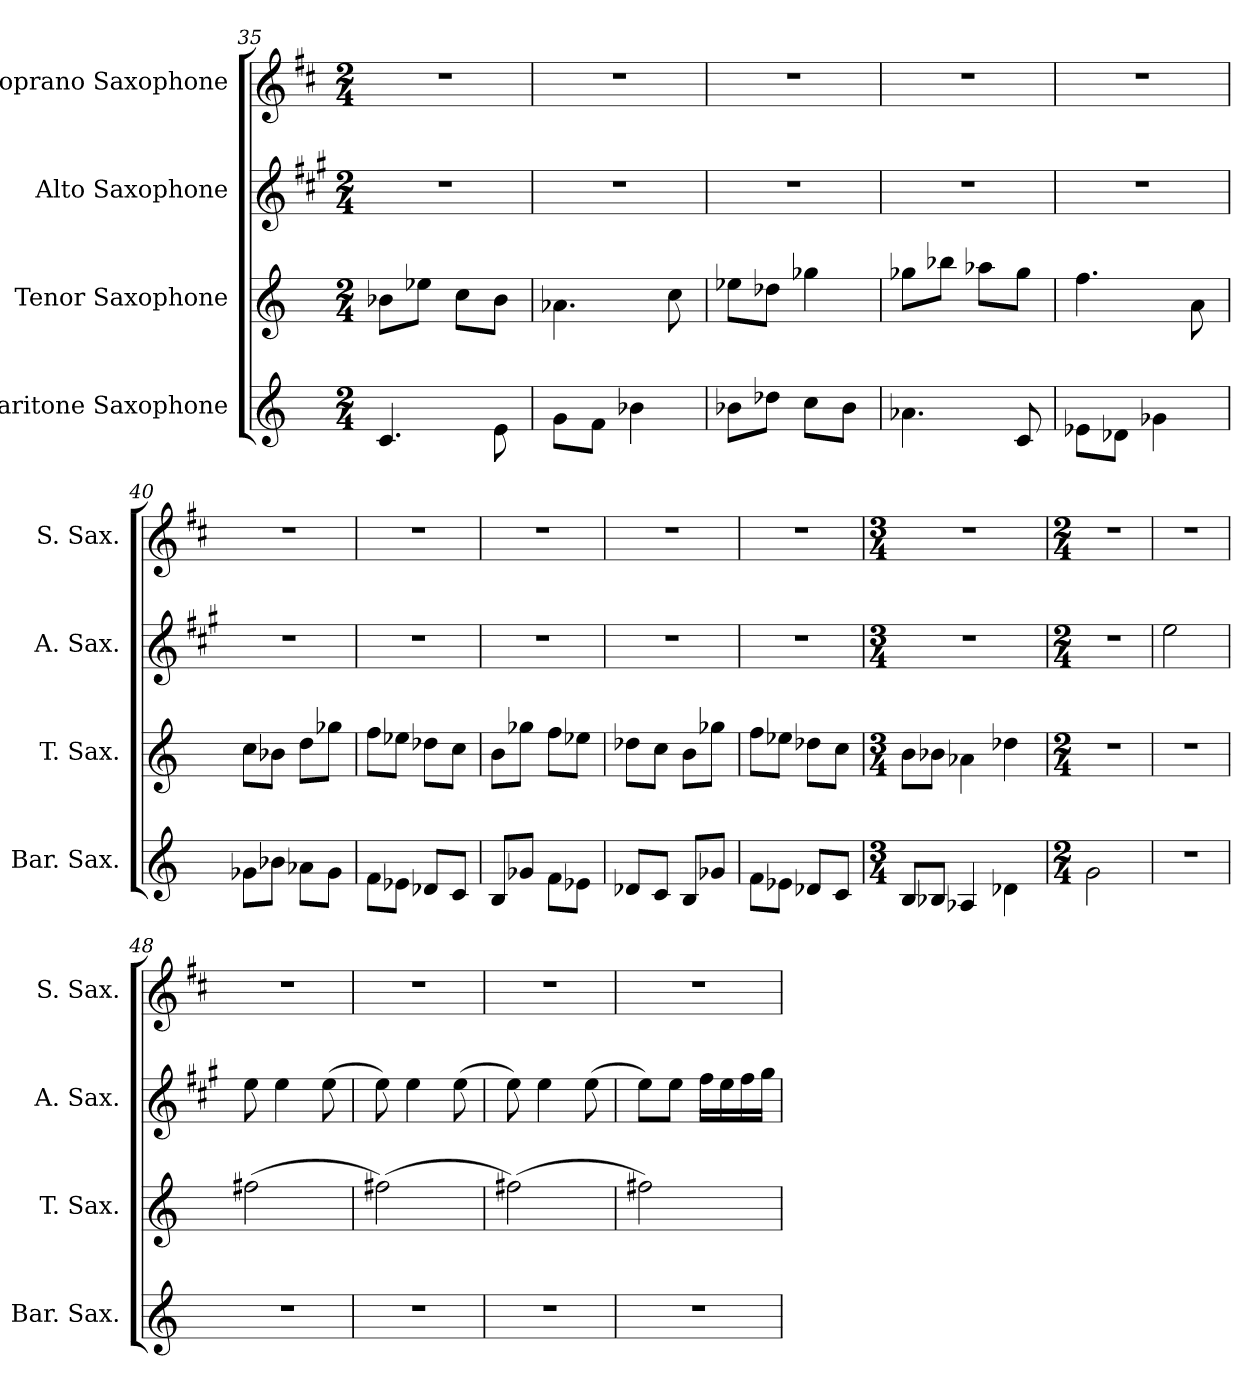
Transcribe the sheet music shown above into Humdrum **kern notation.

**kern	**kern	**kern	**kern
*part4	*part3	*part2	*part1
*staff4	*staff3	*staff2	*staff1
*I"Baritone Saxophone	*I"Tenor Saxophone	*I"Alto Saxophone	*I"Soprano Saxophone
*I'Bar. Sax.	*I'T. Sax.	*I'A. Sax.	*I'S. Sax.
*clefG2	*clefG2	*clefG2	*clefG2
*ITrd12c21	*ITrd8c14	*ITrd5c9	*ITrd1c2
*k[]	*k[]	*k[]	*k[]
*C:	*C:	*C:	*C:
*M2/4	*M2/4	*M2/4	*M2/4
=35	=35	=35	=35
4.C/	8B-X\L	2r	2r
.	8e-X\J	.	.
.	8c\L	.	.
8E\	8B-\J	.	.
=36	=36	=36	=36
8G\L	4.A-X\	2r	2r
8F\J	.	.	.
4B-X\	.	.	.
.	8c\	.	.
=37	=37	=37	=37
8B-X\L	8e-X\L	2r	2r
8d-X\J	8d-X\J	.	.
8c\L	4g-X\	.	.
8B-\J	.	.	.
!!LO:PB:g=z
=38	=38	=38	=38
4.A-X\	8g-X\L	2r	2r
.	8b-X\J	.	.
.	8a-X\L	.	.
8C/	8g-\J	.	.
=39	=39	=39	=39
8E-X\L	4.f\	2r	2r
8D-X\J	.	.	.
4G-X\	.	.	.
.	8A\	.	.
=40	=40	=40	=40
8G-X\L	8c\L	2r	2r
8B-X\J	8B-X\J	.	.
8A-X\L	8d\L	.	.
8G-\J	8g-X\J	.	.
=41	=41	=41	=41
8F\L	8f\L	2r	2r
8E-X\J	8e-X\J	.	.
8D-X/L	8d-X\L	.	.
8C/J	8c\J	.	.
=42	=42	=42	=42
8BB/L	8B\L	2r	2r
8G-X/J	8g-X\J	.	.
8F\L	8f\L	.	.
8E-X\J	8e-X\J	.	.
=43	=43	=43	=43
8D-X/L	8d-X\L	2r	2r
8C/J	8c\J	.	.
8BB/L	8B\L	.	.
8G-X/J	8g-X\J	.	.
!!LO:LB:g=z
=44	=44	=44	=44
8F\L	8f\L	2r	2r
8E-X\J	8e-X\J	.	.
8D-X/L	8d-X\L	.	.
8C/J	8c\J	.	.
=45	=45	=45	=45
*M3/4	*M3/4	*M3/4	*M3/4
8BB/L	8B\L	2.r	2.r
8BB-X/J	8B-X\J	.	.
4AA-X/	4A-X\	.	.
4D-X\	4d-X\	.	.
=46	=46	=46	=46
*M2/4	*M2/4	*M2/4	*M2/4
2G\	2r	2r	2r
=47	=47	=47	=47
2r	2r	2g\	2r
=48	=48	=48	=48
2r	(2f#X\	8g\	2r
.	.	4g\	.
.	.	(8g\	.
=49	=49	=49	=49
2r	(2f#X\)	8g\)	2r
.	.	4g\	.
.	.	(8g\	.
=50	=50	=50	=50
2r	(2f#X\)	8g\)	2r
.	.	4g\	.
.	.	(8g\	.
=51	=51	=51	=51
2r	2f#X\)	8g\L)	2r
.	.	8g\J	.
.	.	16a\LL	.
.	.	16g\	.
.	.	16a\	.
.	.	16b\JJ	.
=	=	=	=
*-	*-	*-	*-
